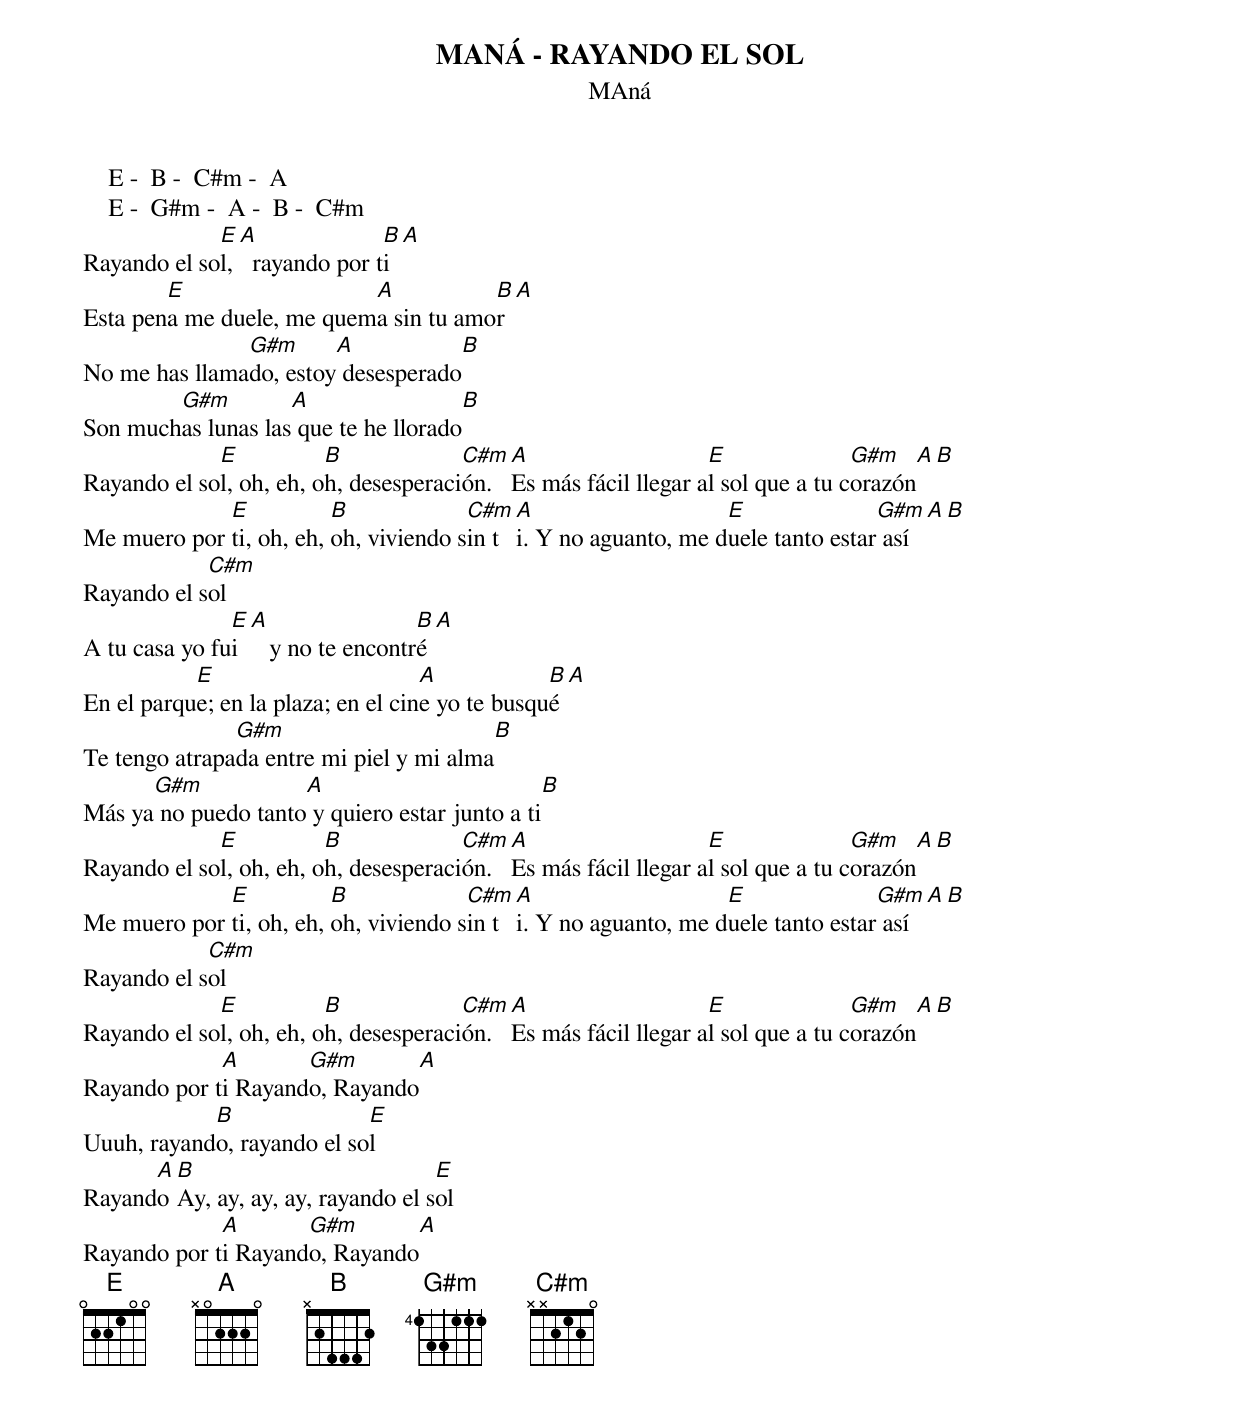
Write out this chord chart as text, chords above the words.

MANÁ - RAYANDO EL SOL
MAná
    E -  B -  C#m -  A
    E -  G#m -  A -  B -  C#m
             E  A              B  A
Rayando el sol,   rayando por ti
        E                  A           B  A
Esta pena me duele, me quema sin tu amor
               G#m      A           B
No me has llamado, estoy desesperado
        G#m         A                 B
Son muchas lunas las que te he llorado
             E           B             C#m A		        E               G#m                A  B
Rayando el sol, oh, eh, oh, desesperación. Es más fácil llegar al sol que a tu corazón
             E           B             C#m A		        E               G#m                A  B
Me muero por ti, oh, eh, oh, viviendo sin ti. Y no aguanto, me duele tanto estar así
            C#m
Rayando el sol
               E A                 B A
A tu casa yo fui    y no te encontré
           E                        A            B  A
En el parque; en la plaza; en el cine yo te busqué
               G#m                       B
Te tengo atrapada entre mi piel y mi alma
      G#m            A                         B
Más ya no puedo tanto y quiero estar junto a ti
             E           B             C#m A		        E               G#m                A  B
Rayando el sol, oh, eh, oh, desesperación. Es más fácil llegar al sol que a tu corazón
             E           B             C#m A		        E               G#m                A  B
Me muero por ti, oh, eh, oh, viviendo sin ti. Y no aguanto, me duele tanto estar así
            C#m
Rayando el sol
             E           B             C#m A		        E               G#m                A  B
Rayando el sol, oh, eh, oh, desesperación. Es más fácil llegar al sol que a tu corazón
             A	     G#m		      A
Rayando por ti Rayando, Rayando
            B               E
Uuuh, rayando, rayando el sol
      A	B                           E
Rayando Ay, ay, ay, ay, rayando el sol
             A	     G#m		      A
Rayando por ti Rayando, Rayando
